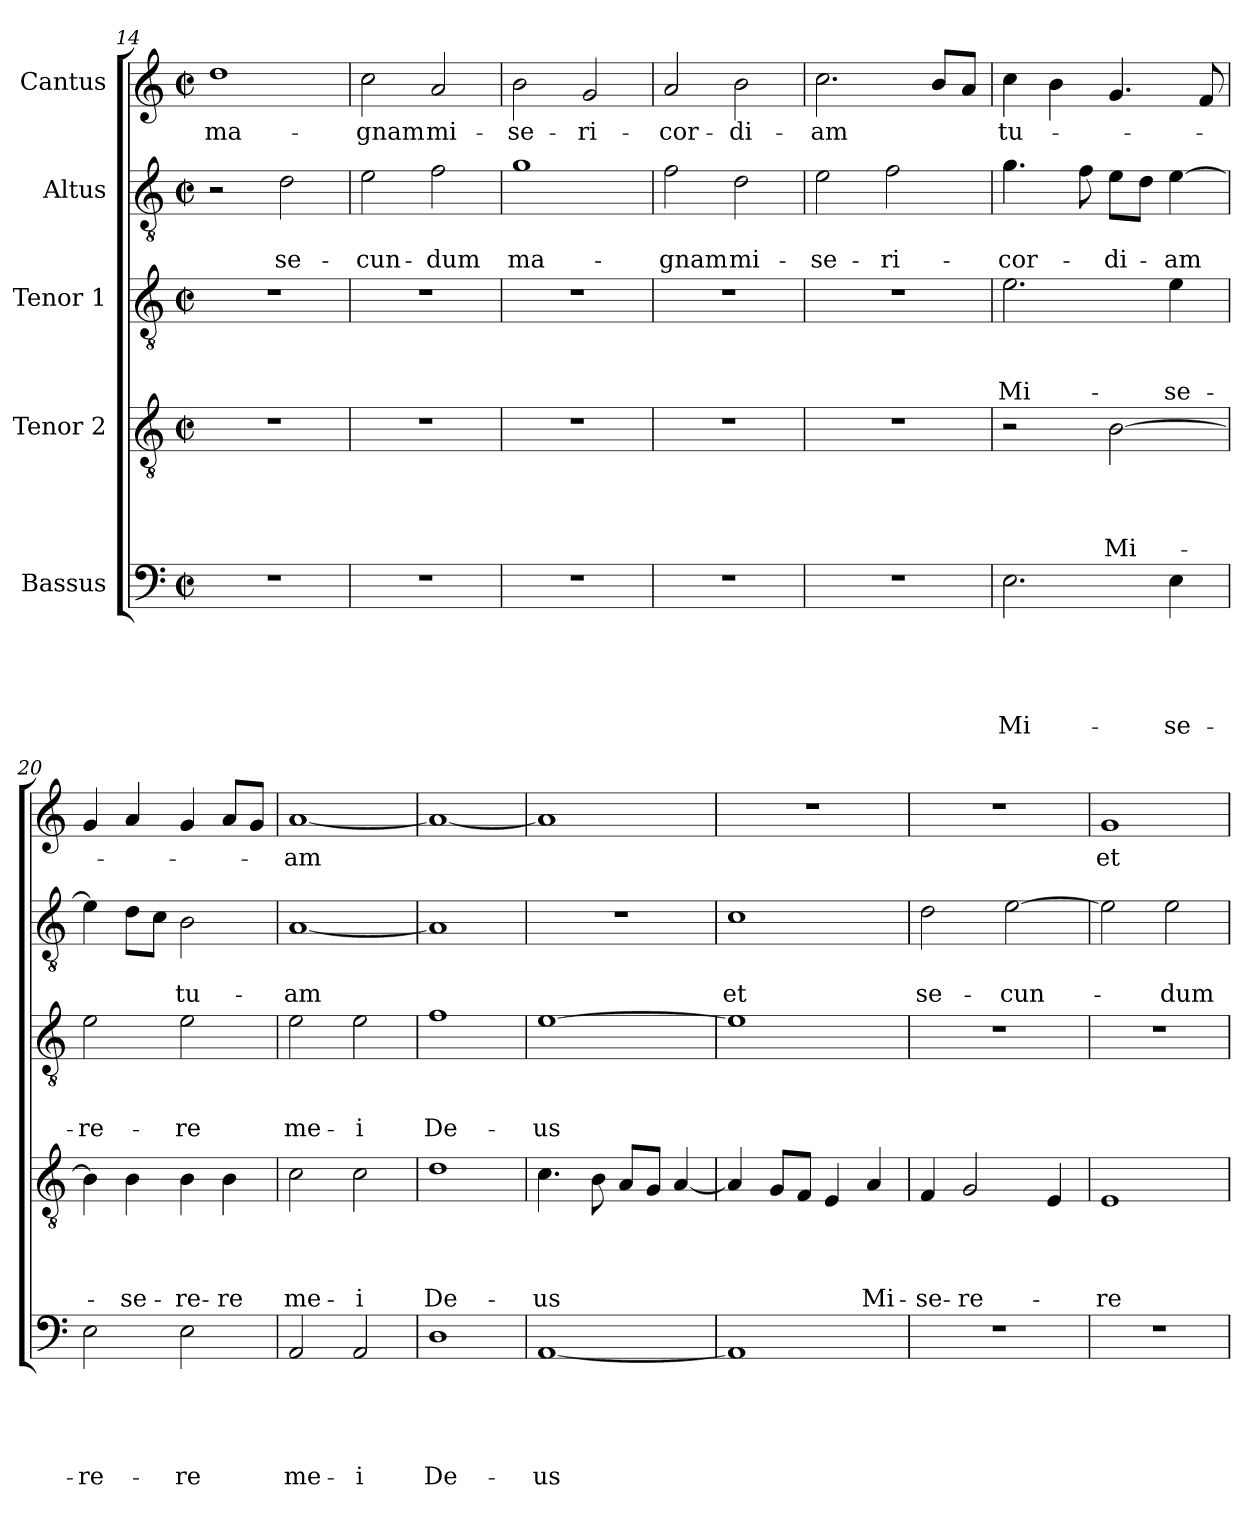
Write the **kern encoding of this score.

**kern	**text	**text	**text	**text	**text	**kern	**text	**text	**text	**text	**kern	**text	**text	**text	**kern	**text	**text	**kern	**text
*part5	*part5	*part5	*part5	*part5	*part5	*part4	*part4	*part4	*part4	*part4	*part3	*part3	*part3	*part3	*part2	*part2	*part2	*part1	*part1
*staff5	*staff5	*staff5	*staff5	*staff5	*staff5	*staff4	*staff4	*staff4	*staff4	*staff4	*staff3	*staff3	*staff3	*staff3	*staff2	*staff2	*staff2	*staff1	*staff1
*I"Bassus	*	*	*	*	*	*I"Tenor 2	*	*	*	*	*I"Tenor 1	*	*	*	*I"Altus	*	*	*I"Cantus	*
*clefF4	*	*	*	*	*	*clefGv2	*	*	*	*	*clefGv2	*	*	*	*clefGv2	*	*	*clefG2	*
*k[]	*	*	*	*	*	*k[]	*	*	*	*	*k[]	*	*	*	*k[]	*	*	*k[]	*
*C:	*	*	*	*	*	*C:	*	*	*	*	*C:	*	*	*	*C:	*	*	*C:	*
*M2/2	*	*	*	*	*	*M2/2	*	*	*	*	*M2/2	*	*	*	*M2/2	*	*	*M2/2	*
*met(c|)	*	*	*	*	*	*met(c|)	*	*	*	*	*met(c|)	*	*	*	*met(c|)	*	*	*met(c|)	*
=14	=14	=14	=14	=14	=14	=14	=14	=14	=14	=14	=14	=14	=14	=14	=14	=14	=14	=14	=14
!	!	!	!	!	!	!	!	!	!	!	!	!	!	!	!	!	!	!	!LO:LY:b
1r	.	.	.	.	.	1r	.	.	.	.	1r	.	.	.	2r	.	.	1dd	ma-
!	!	!	!	!	!	!	!	!	!	!	!	!	!	!	!	!	!LO:LY:b	!	!
.	.	.	.	.	.	.	.	.	.	.	.	.	.	.	2d\	.	se-	.	.
!!LO:LB:g=z
=15	=15	=15	=15	=15	=15	=15	=15	=15	=15	=15	=15	=15	=15	=15	=15	=15	=15	=15	=15
!	!	!	!	!	!	!	!	!	!	!	!	!	!	!	!	!	!LO:LY:b	!	!LO:LY:b
1r	.	.	.	.	.	1r	.	.	.	.	1r	.	.	.	2e\	.	-cun-	2cc\	-gnam
!	!	!	!	!	!	!	!	!	!	!	!	!	!	!	!	!	!LO:LY:b	!	!LO:LY:b
.	.	.	.	.	.	.	.	.	.	.	.	.	.	.	2f\	.	-dum	2a/	mi-
=16	=16	=16	=16	=16	=16	=16	=16	=16	=16	=16	=16	=16	=16	=16	=16	=16	=16	=16	=16
!	!	!	!	!	!	!	!	!	!	!	!	!	!	!	!	!	!LO:LY:b	!	!LO:LY:b
1r	.	.	.	.	.	1r	.	.	.	.	1r	.	.	.	1g	.	ma-	2b\	-se-
!	!	!	!	!	!	!	!	!	!	!	!	!	!	!	!	!	!	!	!LO:LY:b
.	.	.	.	.	.	.	.	.	.	.	.	.	.	.	.	.	.	2g/	-ri-
=17	=17	=17	=17	=17	=17	=17	=17	=17	=17	=17	=17	=17	=17	=17	=17	=17	=17	=17	=17
!	!	!	!	!	!	!	!	!	!	!	!	!	!	!	!	!	!LO:LY:b	!	!LO:LY:b
1r	.	.	.	.	.	1r	.	.	.	.	1r	.	.	.	2f\	.	-gnam	2a/	-cor-
!	!	!	!	!	!	!	!	!	!	!	!	!	!	!	!	!	!LO:LY:b	!	!LO:LY:b
.	.	.	.	.	.	.	.	.	.	.	.	.	.	.	2d\	.	mi-	2b\	-di-
=18	=18	=18	=18	=18	=18	=18	=18	=18	=18	=18	=18	=18	=18	=18	=18	=18	=18	=18	=18
!	!	!	!	!	!	!	!	!	!	!	!	!	!	!	!	!	!LO:LY:b	!	!LO:LY:b
1r	.	.	.	.	.	1r	.	.	.	.	1r	.	.	.	2e\	.	-se-	2.cc\	-am
!	!	!	!	!	!	!	!	!	!	!	!	!	!	!	!	!	!LO:LY:b	!	!
.	.	.	.	.	.	.	.	.	.	.	.	.	.	.	2f\	.	-ri-	.	.
.	.	.	.	.	.	.	.	.	.	.	.	.	.	.	.	.	.	8b/L	.
.	.	.	.	.	.	.	.	.	.	.	.	.	.	.	.	.	.	8a/J	.
=19	=19	=19	=19	=19	=19	=19	=19	=19	=19	=19	=19	=19	=19	=19	=19	=19	=19	=19	=19
!	!	!	!	!	!LO:LY:b	!	!	!	!	!	!	!	!	!LO:LY:b	!	!	!LO:LY:b	!	!LO:LY:b
2.E\	.	.	.	.	Mi-	2r	.	.	.	.	2.e\	.	.	Mi-	4.g\	.	-cor-	4cc\	tu-
.	.	.	.	.	.	.	.	.	.	.	.	.	.	.	.	.	.	4b\	.
.	.	.	.	.	.	.	.	.	.	.	.	.	.	.	8f\	.	.	.	.
!	!	!	!	!	!	!	!	!	!	!LO:LY:b	!	!	!	!	!	!	!LO:LY:b	!	!
.	.	.	.	.	.	[2B\	.	.	.	Mi-	.	.	.	.	8e\L	.	-di-	4.g/	.
.	.	.	.	.	.	.	.	.	.	.	.	.	.	.	8d\J	.	.	.	.
!	!	!	!	!	!LO:LY:b	!	!	!	!	!	!	!	!	!LO:LY:b	!	!	!LO:LY:b	!	!
4E\	.	.	.	.	-se-	.	.	.	.	.	4e\	.	.	-se-	[4e\	.	-am	.	.
.	.	.	.	.	.	.	.	.	.	.	.	.	.	.	.	.	.	8f/	.
=20	=20	=20	=20	=20	=20	=20	=20	=20	=20	=20	=20	=20	=20	=20	=20	=20	=20	=20	=20
!	!	!	!	!	!LO:LY:b	!	!	!	!	!	!	!	!	!LO:LY:b	!	!	!	!	!
2E\	.	.	.	.	-re-	4B\]	.	.	.	.	2e\	.	.	-re-	4e\]	.	.	4g/	.
!	!	!	!	!	!	!	!	!	!	!LO:LY:b	!	!	!	!	!	!	!	!	!
.	.	.	.	.	.	4B\	.	.	.	-se-	.	.	.	.	8d\L	.	.	4a/	.
.	.	.	.	.	.	.	.	.	.	.	.	.	.	.	8c\J	.	.	.	.
!	!	!	!	!	!LO:LY:b	!	!	!	!	!LO:LY:b	!	!	!	!LO:LY:b	!	!	!LO:LY:b	!	!
2E\	.	.	.	.	-re	4B\	.	.	.	-re-	2e\	.	.	-re	2B\	.	tu-	4g/	.
!	!	!	!	!	!	!	!	!	!	!LO:LY:b	!	!	!	!	!	!	!	!	!
.	.	.	.	.	.	4B\	.	.	.	-re	.	.	.	.	.	.	.	8a/L	.
.	.	.	.	.	.	.	.	.	.	.	.	.	.	.	.	.	.	8g/J	.
=21	=21	=21	=21	=21	=21	=21	=21	=21	=21	=21	=21	=21	=21	=21	=21	=21	=21	=21	=21
!	!	!	!	!	!LO:LY:b	!	!	!	!	!LO:LY:b	!	!	!	!LO:LY:b	!	!	!LO:LY:b	!	!LO:LY:b
2AA/	.	.	.	.	me-	2c\	.	.	.	me-	2e\	.	.	me-	[1A	.	-am	[1a	-am
!	!	!	!	!	!LO:LY:b	!	!	!	!	!LO:LY:b	!	!	!	!LO:LY:b	!	!	!	!	!
2AA/	.	.	.	.	-i	2c\	.	.	.	-i	2e\	.	.	-i	.	.	.	.	.
!!LO:LB:g=z
=22	=22	=22	=22	=22	=22	=22	=22	=22	=22	=22	=22	=22	=22	=22	=22	=22	=22	=22	=22
!	!	!	!	!	!LO:LY:b	!	!	!	!	!LO:LY:b	!	!	!	!LO:LY:b	!	!	!	!	!
1D	.	.	.	.	De-	1d	.	.	.	De-	1f	.	.	De-	1A]	.	.	1a_	.
=23	=23	=23	=23	=23	=23	=23	=23	=23	=23	=23	=23	=23	=23	=23	=23	=23	=23	=23	=23
!	!	!	!	!	!LO:LY:b	!	!	!	!	!LO:LY:b	!	!	!	!LO:LY:b	!	!	!	!	!
[1AA	.	.	.	.	-us	4.c\	.	.	.	-us	[1e	.	.	-us	1r	.	.	1a]	.
.	.	.	.	.	.	8B\	.	.	.	.	.	.	.	.	.	.	.	.	.
.	.	.	.	.	.	8A/L	.	.	.	.	.	.	.	.	.	.	.	.	.
.	.	.	.	.	.	8G/J	.	.	.	.	.	.	.	.	.	.	.	.	.
.	.	.	.	.	.	[4A/	.	.	.	.	.	.	.	.	.	.	.	.	.
=24	=24	=24	=24	=24	=24	=24	=24	=24	=24	=24	=24	=24	=24	=24	=24	=24	=24	=24	=24
!	!	!	!	!	!	!	!	!	!	!	!	!	!	!	!	!	!LO:LY:b	!	!
1AA]	.	.	.	.	.	4A/]	.	.	.	.	1e]	.	.	.	1c	.	et	1r	.
.	.	.	.	.	.	8G/L	.	.	.	.	.	.	.	.	.	.	.	.	.
.	.	.	.	.	.	8F/J	.	.	.	.	.	.	.	.	.	.	.	.	.
.	.	.	.	.	.	4E/	.	.	.	.	.	.	.	.	.	.	.	.	.
!	!	!	!	!	!	!	!	!	!	!LO:LY:b	!	!	!	!	!	!	!	!	!
.	.	.	.	.	.	4A/	.	.	.	Mi-	.	.	.	.	.	.	.	.	.
=25	=25	=25	=25	=25	=25	=25	=25	=25	=25	=25	=25	=25	=25	=25	=25	=25	=25	=25	=25
!	!	!	!	!	!	!	!	!	!	!LO:LY:b	!	!	!	!	!	!	!LO:LY:b	!	!
1r	.	.	.	.	.	4F/	.	.	.	-se-	1r	.	.	.	2d\	.	se-	1r	.
!	!	!	!	!	!	!	!	!	!	!LO:LY:b	!	!	!	!	!	!	!	!	!
.	.	.	.	.	.	2G/	.	.	.	-re-	.	.	.	.	.	.	.	.	.
!	!	!	!	!	!	!	!	!	!	!	!	!	!	!	!	!	!LO:LY:b	!	!
.	.	.	.	.	.	.	.	.	.	.	.	.	.	.	[2e\	.	-cun-	.	.
.	.	.	.	.	.	4E/	.	.	.	.	.	.	.	.	.	.	.	.	.
=26	=26	=26	=26	=26	=26	=26	=26	=26	=26	=26	=26	=26	=26	=26	=26	=26	=26	=26	=26
!	!	!	!	!	!	!	!	!	!	!LO:LY:b	!	!	!	!	!	!	!	!	!LO:LY:b
1r	.	.	.	.	.	1E	.	.	.	-re	1r	.	.	.	2e\]	.	.	1g	et
!	!	!	!	!	!	!	!	!	!	!	!	!	!	!	!	!	!LO:LY:b	!	!
.	.	.	.	.	.	.	.	.	.	.	.	.	.	.	2e\	.	-dum	.	.
=	=	=	=	=	=	=	=	=	=	=	=	=	=	=	=	=	=	=	=
*-	*-	*-	*-	*-	*-	*-	*-	*-	*-	*-	*-	*-	*-	*-	*-	*-	*-	*-	*-
